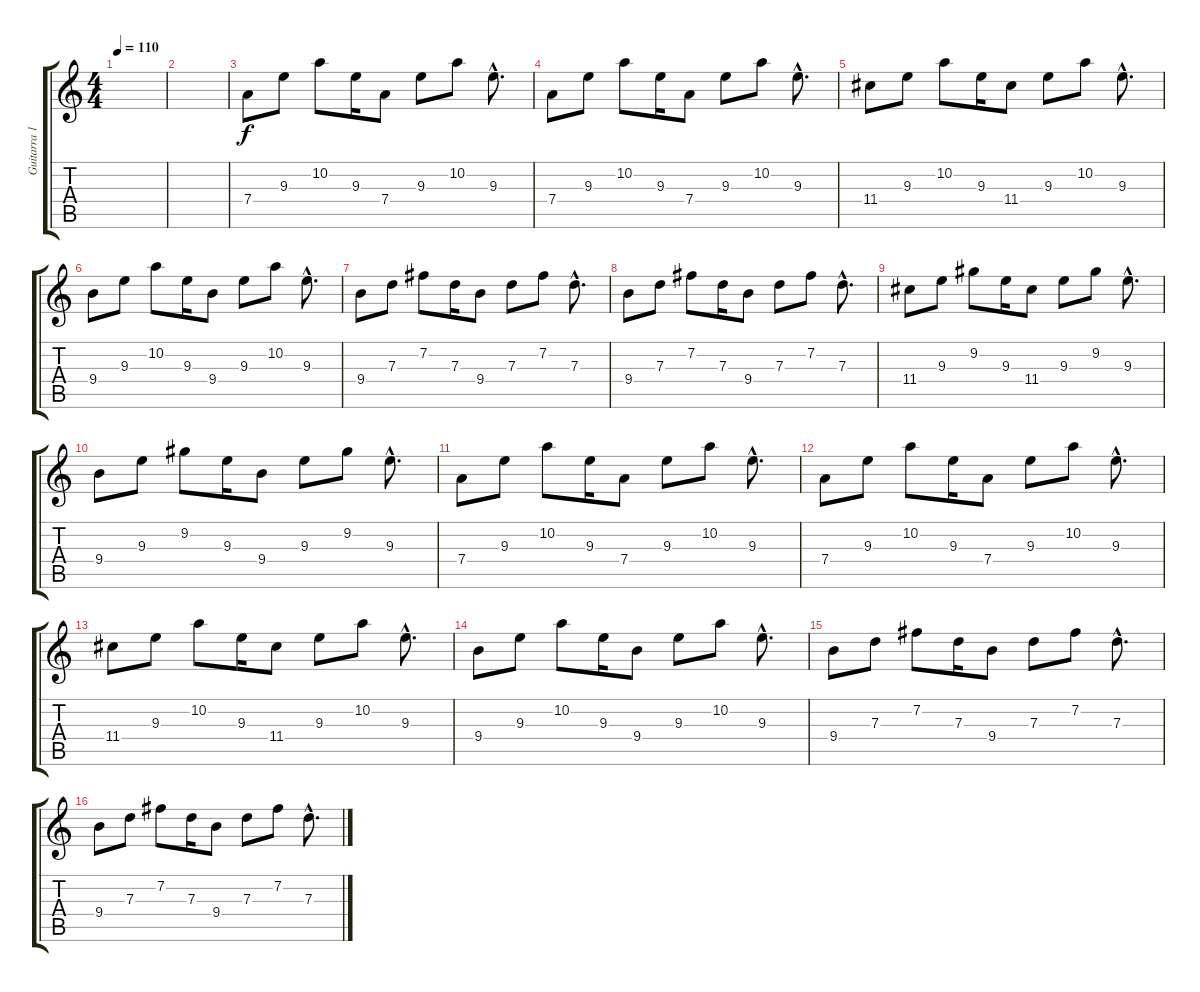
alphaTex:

\track ("Guitarra 1" "Guitarra 1") {instrument distortionguitar}
\staff {score tabs}
\tuning (E4 B3 G3 D3 A2 E2) {hide}
\ts (4 4)
\tempo 110
\clef g2
\ks c
|
|
7.4.8 9.3.8 10.2.8 9.3.16 7.4.8 9.3.8 10.2.8 9.3{hac}.8{d} |
7.4.8 9.3.8 10.2.8 9.3.16 7.4.8 9.3.8 10.2.8 9.3{hac}.8{d} |
11.4.8 9.3.8 10.2.8 9.3.16 11.4.8 9.3.8 10.2.8 9.3{hac}.8{d} |
9.4.8 9.3.8 10.2.8 9.3.16 9.4.8 9.3.8 10.2.8 9.3{hac}.8{d} |
9.4.8 7.3.8 7.2.8 7.3.16 9.4.8 7.3.8 7.2.8 7.3{hac}.8{d} |
9.4.8 7.3.8 7.2.8 7.3.16 9.4.8 7.3.8 7.2.8 7.3{hac}.8{d} |
11.4.8 9.3.8 9.2.8 9.3.16 11.4.8 9.3.8 9.2.8 9.3{hac}.8{d} |
9.4.8 9.3.8 9.2.8 9.3.16 9.4.8 9.3.8 9.2.8 9.3{hac}.8{d} |
7.4.8 9.3.8 10.2.8 9.3.16 7.4.8 9.3.8 10.2.8 9.3{hac}.8{d} |
7.4.8 9.3.8 10.2.8 9.3.16 7.4.8 9.3.8 10.2.8 9.3{hac}.8{d} |
11.4.8 9.3.8 10.2.8 9.3.16 11.4.8 9.3.8 10.2.8 9.3{hac}.8{d} |
9.4.8 9.3.8 10.2.8 9.3.16 9.4.8 9.3.8 10.2.8 9.3{hac}.8{d} |
9.4.8 7.3.8 7.2.8 7.3.16 9.4.8 7.3.8 7.2.8 7.3{hac}.8{d} |
9.4.8 7.3.8 7.2.8 7.3.16 9.4.8 7.3.8 7.2.8 7.3{hac}.8{d}
